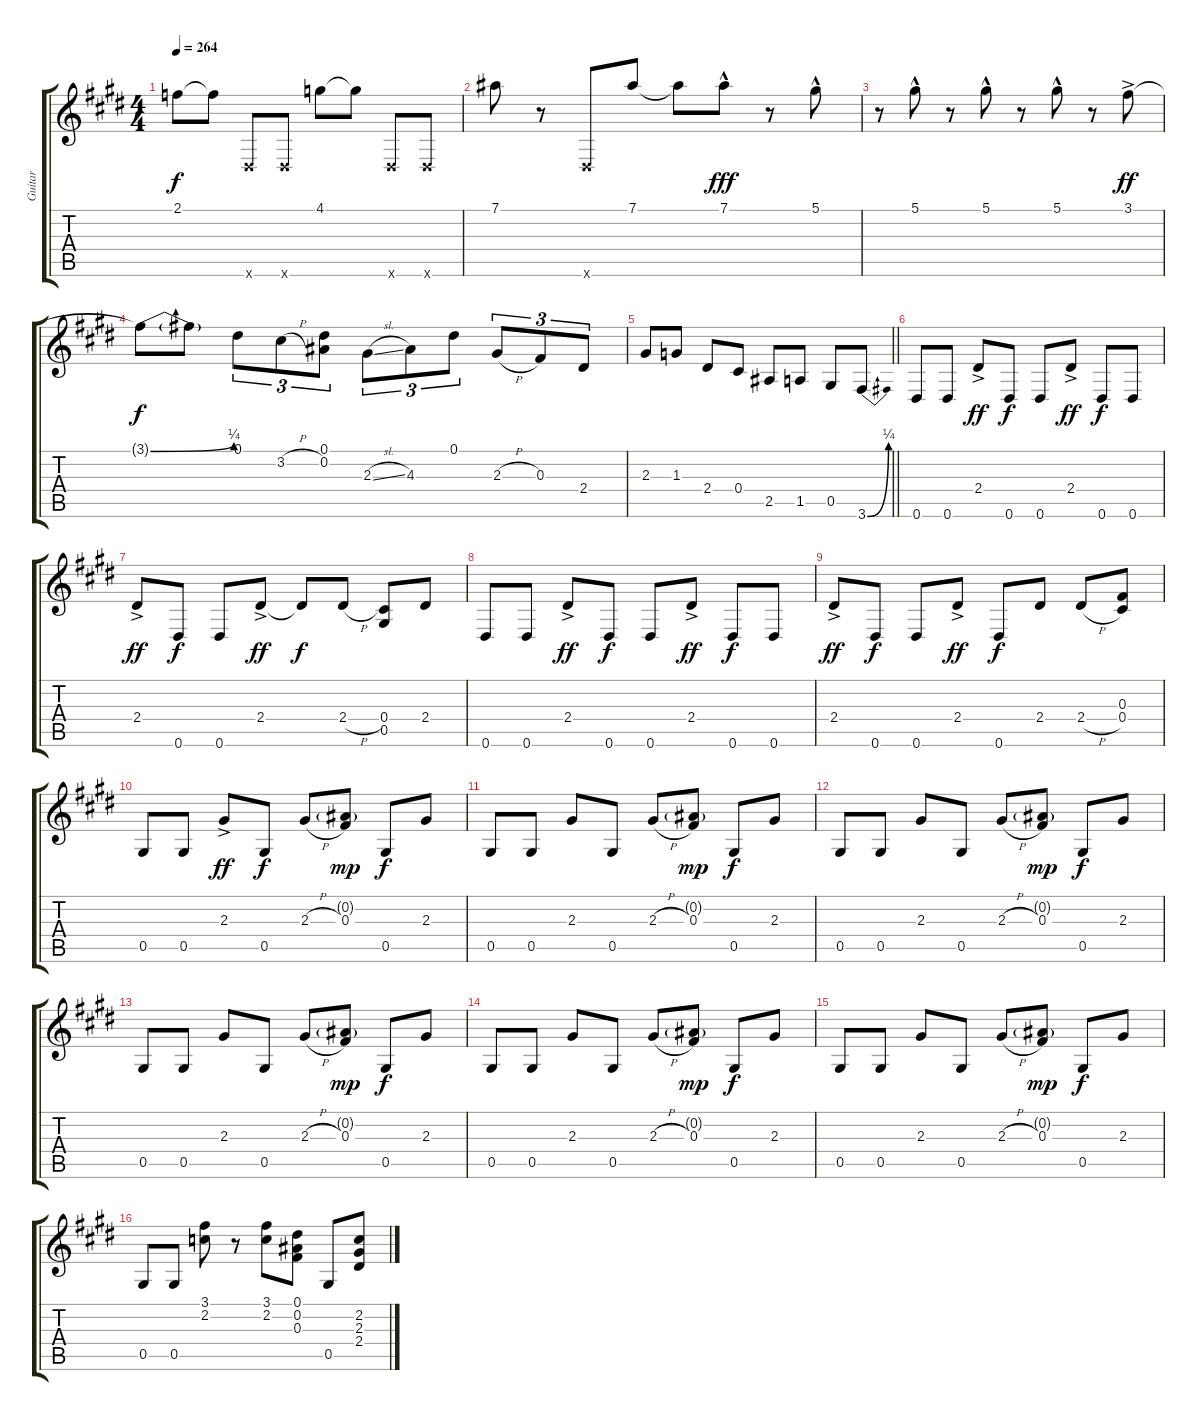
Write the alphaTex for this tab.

\track ("Guitar" "Guitar") {instrument electricguitarjazz}
\staff {score tabs}
\tuning (Eb4 Bb3 Gb3 Db3 Ab2 Eb2) {hide}
\ts (4 4)
\tempo 264
\clef g2
\ks e
2.1.8{dy f} 2.1{t}.8 0.6{x}.8 0.6{x}.8 4.1.8 4.1{t}.8 0.6{x}.8 0.6{x}.8 |
7.1.8 r.8 0.6{x}.8 7.1.8 7.1{t}.8 7.1{hac}.8{dy fff} r.8 5.1{hac}.8 |
r.8 5.1{hac}.8 r.8 5.1{hac}.8 r.8 5.1{hac}.8 r.8 3.1{ac}.8{dy ff} |
3.1{be (bend 0 0 60 1) t}.8{dy f} 3.1{t}.8 0.1.8{tu (3 2)} 3.2{h}.8{tu (3 2)} (0.1 0.2).8{tu (3 2)} 2.3{sl}.8{tu (3 2)} 4.3.8{tu (3 2)} 0.1.8{tu (3 2)} 2.3{h}.8{tu (3 2)} 0.3.8{tu (3 2)} 2.4.8{tu (3 2)} |
\barLineRight lightlight
2.3.8 1.3.8 2.4.8 0.4.8 2.5.8 1.5.8 0.5.8 3.6{be (bend 0 0 60 1)}.8 |
0.6.8 0.6.8 2.4{ac}.8{dy ff} 0.6.8{dy f} 0.6.8 2.4{ac}.8{dy ff} 0.6.8{dy f} 0.6.8 |
2.4{ac}.8{dy ff} 0.6.8{dy f} 0.6.8 2.4{ac}.8{dy ff} 2.4{t}.8{dy f} 2.4{h}.8 (0.4 0.5).8 2.4.8 |
0.6.8 0.6.8 2.4{ac}.8{dy ff} 0.6.8{dy f} 0.6.8 2.4{ac}.8{dy ff} 0.6.8{dy f} 0.6.8 |
2.4{ac}.8{dy ff} 0.6.8{dy f} 0.6.8 2.4{ac}.8{dy ff} 0.6.8{dy f} 2.4.8 2.4{h}.8 (0.3 0.4).8 |
0.5.8 0.5.8 2.3{ac}.8{dy ff} 0.5.8{dy f} 2.3{h}.8 (0.2{g} 0.3).8{dy mp} 0.5.8{dy f} 2.3.8 |
0.5.8 0.5.8 2.3.8 0.5.8 2.3{h}.8 (0.2{g} 0.3).8{dy mp} 0.5.8{dy f} 2.3.8 |
0.5.8 0.5.8 2.3.8 0.5.8 2.3{h}.8 (0.2{g} 0.3).8{dy mp} 0.5.8{dy f} 2.3.8 |
0.5.8 0.5.8 2.3.8 0.5.8 2.3{h}.8 (0.2{g} 0.3).8{dy mp} 0.5.8{dy f} 2.3.8 |
0.5.8 0.5.8 2.3.8 0.5.8 2.3{h}.8 (0.2{g} 0.3).8{dy mp} 0.5.8{dy f} 2.3.8 |
0.5.8 0.5.8 2.3.8 0.5.8 2.3{h}.8 (0.2{g} 0.3).8{dy mp} 0.5.8{dy f} 2.3.8 |
0.5.8 0.5.8 (3.1 2.2).8 r.8 (3.1 2.2).8 (0.1 0.2 0.3).8 0.5.8 (2.2 2.3 2.4).8
